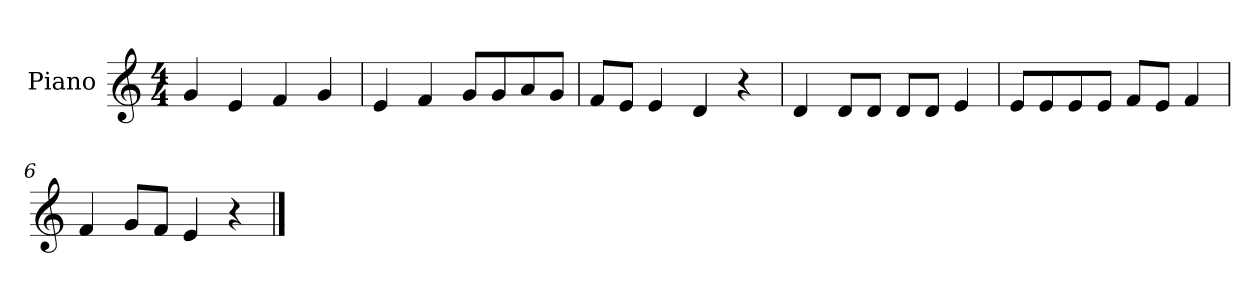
**kern
*part1
*staff1
*I"Piano
*I'P-no
*clefG2
*k[]
*M4/4
*MM90
=1
4g/
4e/
4f/
4g/
=2
4e/
4f/
8g/L
8g/
8a/
8g/J
=3
8f/L
8e/J
4e/
4d/
4r
=4
4d/
8d/L
8d/J
8d/L
8d/J
4e/
=5
8e/L
8e/
8e/
8e/J
8f/L
8e/J
4f/
=6
4f/
8g/L
8f/J
4e/
4r
==
*-
